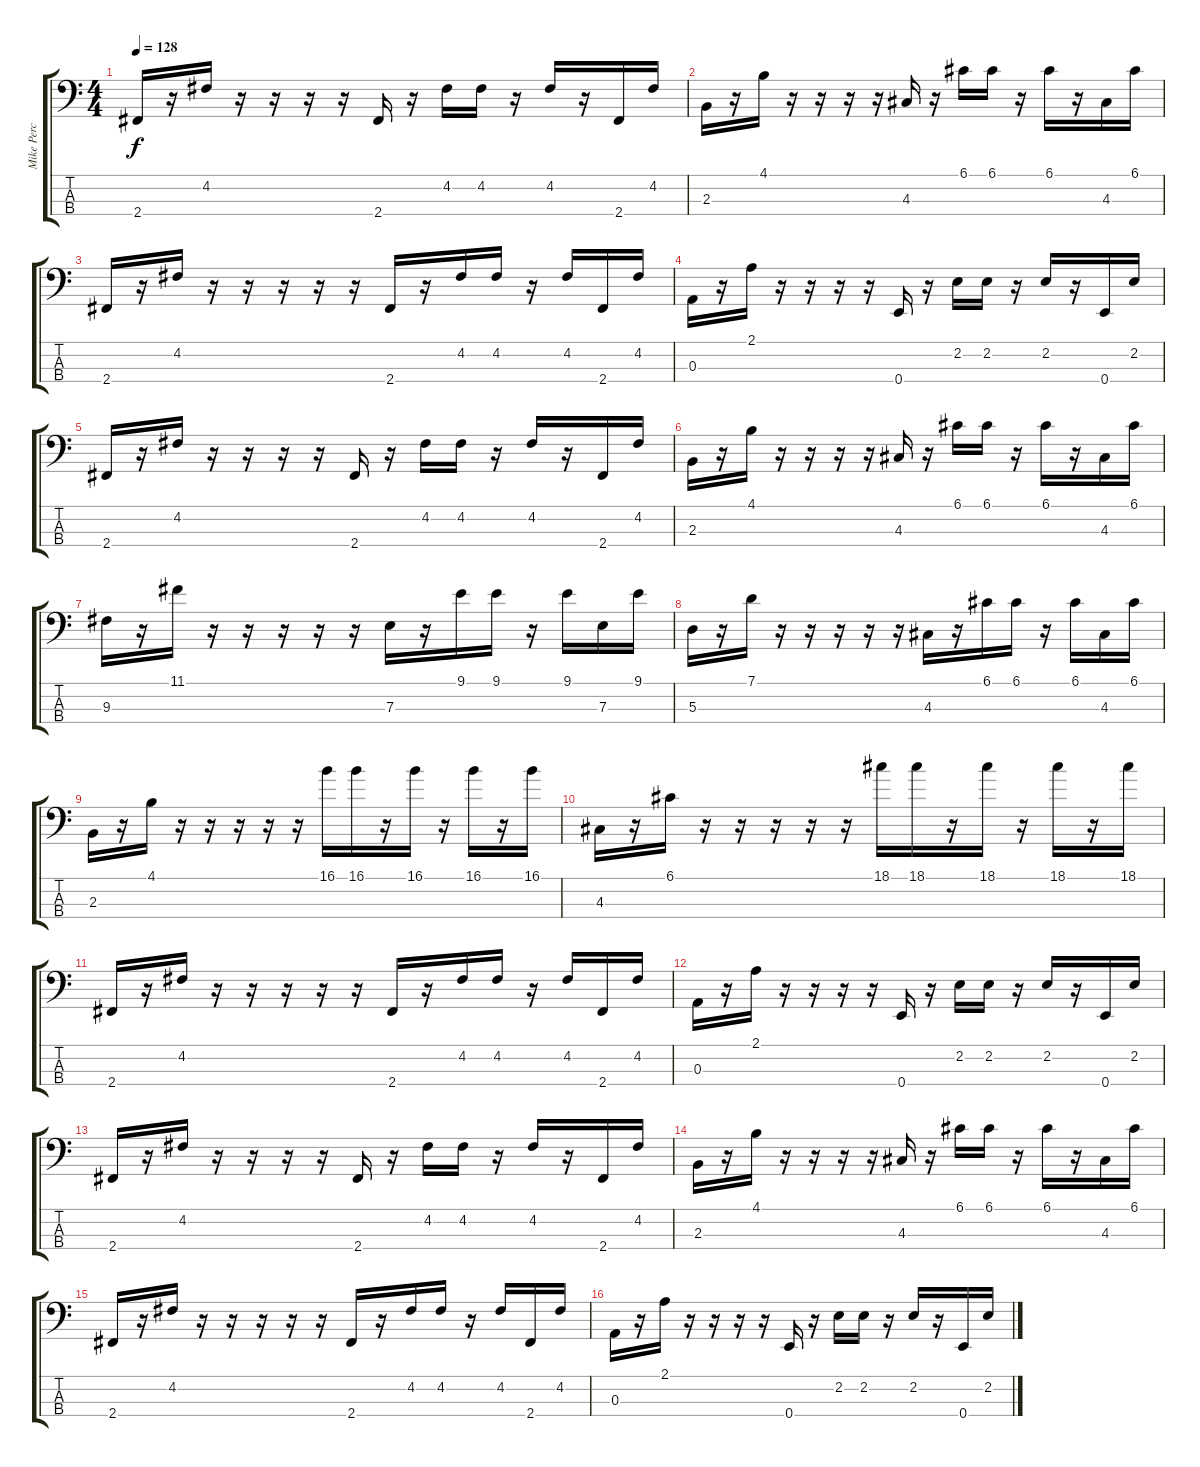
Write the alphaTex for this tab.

\track (" Mike Percy" " Mike Perc") {instrument electricguitarclean}
\staff {score tabs}
\tuning (G2 D2 A1 E1) {hide}
\ts (4 4)
\tempo 128
\clef f4
\ks c
2.4.16{dy f} r.16 4.2.16 r.16 r.16 r.16 r.16 2.4.16 r.16 4.2.16 4.2.16 r.16 4.2.16 r.16 2.4.16 4.2.16 |
2.3.16 r.16 4.1.16 r.16 r.16 r.16 r.16 4.3.16 r.16 6.1.16 6.1.16 r.16 6.1.16 r.16 4.3.16 6.1.16 |
2.4.16 r.16 4.2.16 r.16 r.16 r.16 r.16 r.16 2.4.16 r.16 4.2.16 4.2.16 r.16 4.2.16 2.4.16 4.2.16 |
0.3.16 r.16 2.1.16 r.16 r.16 r.16 r.16 0.4.16 r.16 2.2.16 2.2.16 r.16 2.2.16 r.16 0.4.16 2.2.16 |
2.4.16 r.16 4.2.16 r.16 r.16 r.16 r.16 2.4.16 r.16 4.2.16 4.2.16 r.16 4.2.16 r.16 2.4.16 4.2.16 |
2.3.16 r.16 4.1.16 r.16 r.16 r.16 r.16 4.3.16 r.16 6.1.16 6.1.16 r.16 6.1.16 r.16 4.3.16 6.1.16 |
9.3.16 r.16 11.1.16 r.16 r.16 r.16 r.16 r.16 7.3.16 r.16 9.1.16 9.1.16 r.16 9.1.16 7.3.16 9.1.16 |
5.3.16 r.16 7.1.16 r.16 r.16 r.16 r.16 r.16 4.3.16 r.16 6.1.16 6.1.16 r.16 6.1.16 4.3.16 6.1.16 |
2.3.16 r.16 4.1.16 r.16 r.16 r.16 r.16 r.16 16.1.16 16.1.16 r.16 16.1.16 r.16 16.1.16 r.16 16.1.16 |
4.3.16 r.16 6.1.16 r.16 r.16 r.16 r.16 r.16 18.1.16 18.1.16 r.16 18.1.16 r.16 18.1.16 r.16 18.1.16 |
2.4.16 r.16 4.2.16 r.16 r.16 r.16 r.16 r.16 2.4.16 r.16 4.2.16 4.2.16 r.16 4.2.16 2.4.16 4.2.16 |
0.3.16 r.16 2.1.16 r.16 r.16 r.16 r.16 0.4.16 r.16 2.2.16 2.2.16 r.16 2.2.16 r.16 0.4.16 2.2.16 |
2.4.16 r.16 4.2.16 r.16 r.16 r.16 r.16 2.4.16 r.16 4.2.16 4.2.16 r.16 4.2.16 r.16 2.4.16 4.2.16 |
2.3.16 r.16 4.1.16 r.16 r.16 r.16 r.16 4.3.16 r.16 6.1.16 6.1.16 r.16 6.1.16 r.16 4.3.16 6.1.16 |
2.4.16 r.16 4.2.16 r.16 r.16 r.16 r.16 r.16 2.4.16 r.16 4.2.16 4.2.16 r.16 4.2.16 2.4.16 4.2.16 |
0.3.16 r.16 2.1.16 r.16 r.16 r.16 r.16 0.4.16 r.16 2.2.16 2.2.16 r.16 2.2.16 r.16 0.4.16 2.2.16
